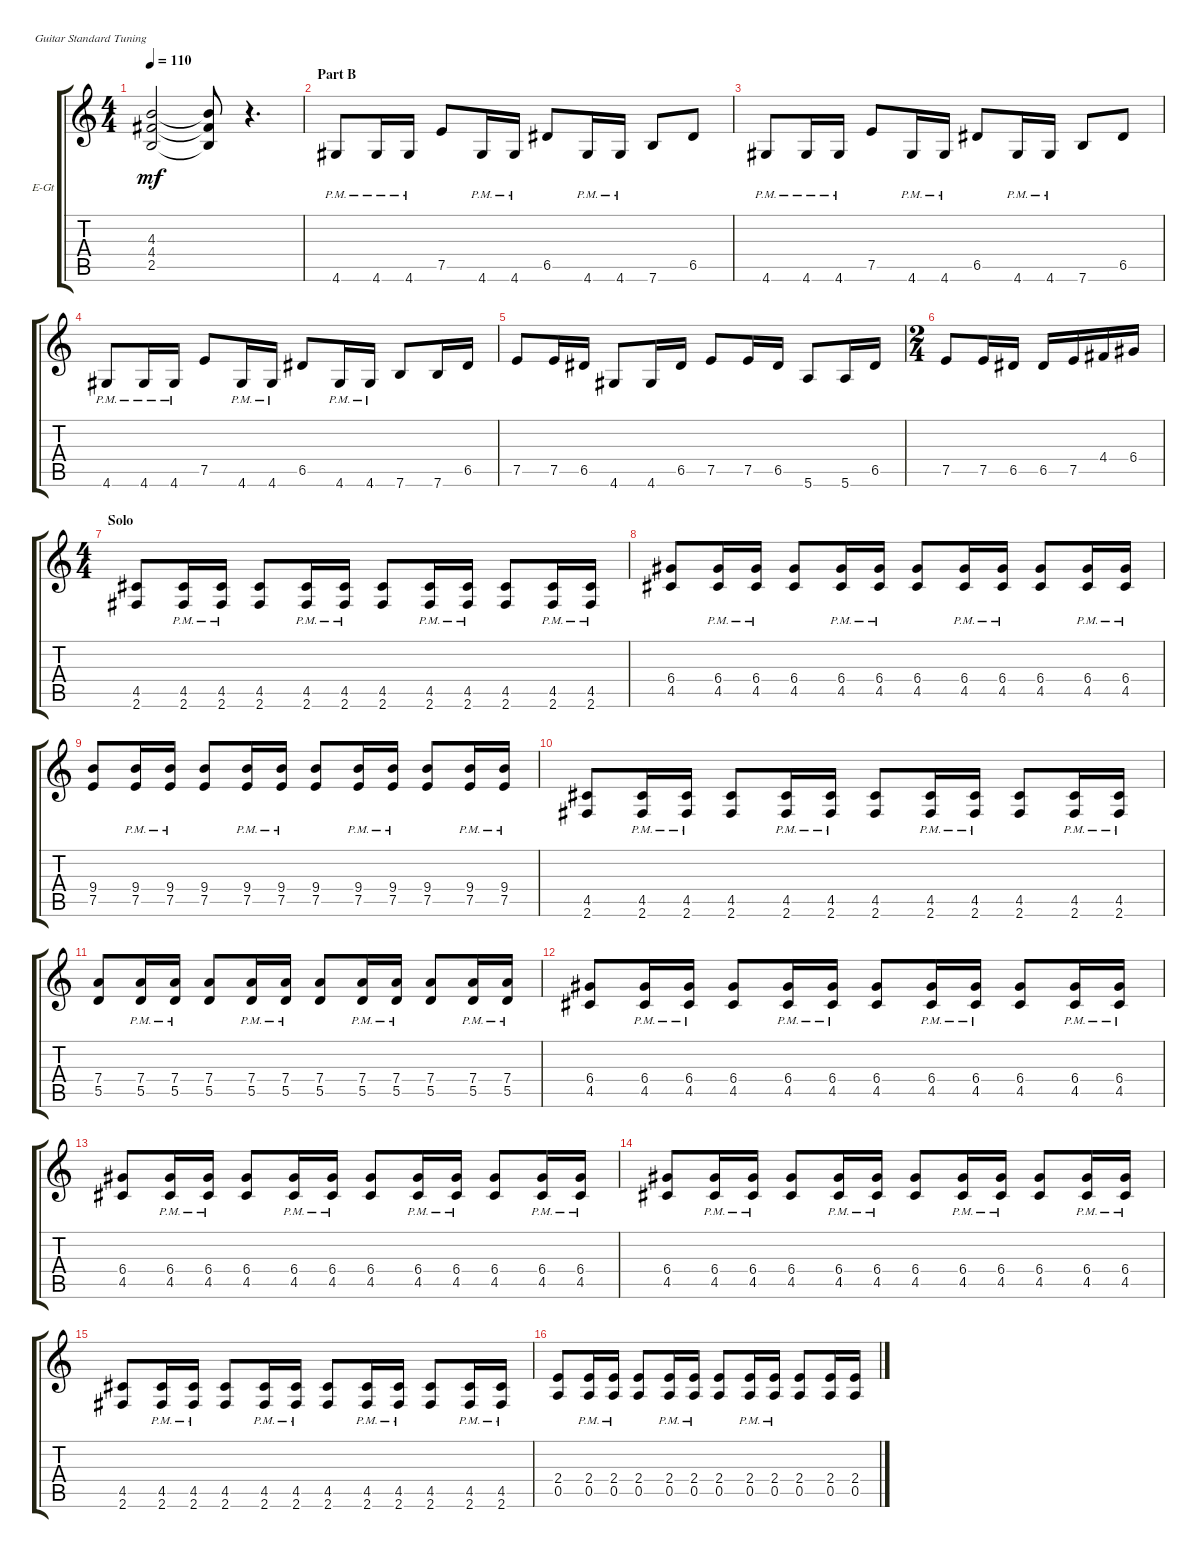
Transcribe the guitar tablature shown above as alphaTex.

\defaultSystemsLayout 4
\bracketExtendMode groupsimilarinstruments
\firstSystemTrackNameOrientation horizontal
\otherSystemsTrackNameOrientation horizontal
\track ("Electric Guitar" "E-Gt") {instrument distortionguitar}
\staff {score tabs}
\tuning (E4 B3 G3 D3 A2 E2)
\ts (4 4)
\tempo 110
\clef g2
\ks c
(2.5 4.4 4.3).2{dy mf} (2.5{t} 4.4{t} 4.3{t}).8 r.4{d} |
\section ("" "Part B")
4.6{pm}.8 4.6{pm}.16 4.6{pm}.16 7.5.8 4.6{pm}.16 4.6{pm}.16 6.5.8 4.6{pm}.16 4.6{pm}.16 7.6.8 6.5.8 |
4.6{pm}.8 4.6{pm}.16 4.6{pm}.16 7.5.8 4.6{pm}.16 4.6{pm}.16 6.5.8 4.6{pm}.16 4.6{pm}.16 7.6.8 6.5.8 |
4.6{pm}.8 4.6{pm}.16 4.6{pm}.16 7.5.8 4.6{pm}.16 4.6{pm}.16 6.5.8 4.6{pm}.16 4.6{pm}.16 7.6.8 7.6.16 6.5.16 |
7.5.8 7.5.16 6.5.16 4.6.8 4.6.16 6.5.16 7.5.8 7.5.16 6.5.16 5.6.8 5.6.16 6.5.16 |
\ts (2 4)
7.5.8 7.5.16 6.5.16 6.5.16 7.5.16 4.4.16 6.4.16 |
\ts (4 4)
\section ("" "Solo")
(2.6 4.5).8 (2.6{pm} 4.5{pm}).16 (2.6{pm} 4.5{pm}).16 (2.6 4.5).8 (2.6{pm} 4.5{pm}).16 (2.6{pm} 4.5{pm}).16 (2.6 4.5).8 (2.6{pm} 4.5{pm}).16 (2.6{pm} 4.5{pm}).16 (2.6 4.5).8 (2.6{pm} 4.5{pm}).16 (2.6{pm} 4.5{pm}).16 |
(4.5 6.4).8 (4.5{pm} 6.4{pm}).16 (4.5{pm} 6.4{pm}).16 (4.5 6.4).8 (4.5{pm} 6.4{pm}).16 (4.5{pm} 6.4{pm}).16 (4.5 6.4).8 (4.5{pm} 6.4{pm}).16 (4.5{pm} 6.4{pm}).16 (4.5 6.4).8 (4.5{pm} 6.4{pm}).16 (4.5{pm} 6.4{pm}).16 |
(7.5 9.4).8 (7.5{pm} 9.4{pm}).16 (7.5{pm} 9.4{pm}).16 (7.5 9.4).8 (7.5{pm} 9.4{pm}).16 (7.5{pm} 9.4{pm}).16 (7.5 9.4).8 (7.5{pm} 9.4{pm}).16 (7.5{pm} 9.4{pm}).16 (7.5 9.4).8 (7.5{pm} 9.4{pm}).16 (7.5{pm} 9.4{pm}).16 |
(2.6 4.5).8 (2.6{pm} 4.5{pm}).16 (2.6{pm} 4.5{pm}).16 (2.6 4.5).8 (2.6{pm} 4.5{pm}).16 (2.6{pm} 4.5{pm}).16 (2.6 4.5).8 (2.6{pm} 4.5{pm}).16 (2.6{pm} 4.5{pm}).16 (2.6 4.5).8 (2.6{pm} 4.5{pm}).16 (2.6{pm} 4.5{pm}).16 |
(5.5 7.4).8 (5.5{pm} 7.4{pm}).16 (5.5{pm} 7.4{pm}).16 (5.5 7.4).8 (5.5{pm} 7.4{pm}).16 (5.5{pm} 7.4{pm}).16 (5.5 7.4).8 (5.5{pm} 7.4{pm}).16 (5.5{pm} 7.4{pm}).16 (5.5 7.4).8 (5.5{pm} 7.4{pm}).16 (5.5{pm} 7.4{pm}).16 |
(4.5 6.4).8 (4.5{pm} 6.4{pm}).16 (4.5{pm} 6.4{pm}).16 (4.5 6.4).8 (4.5{pm} 6.4{pm}).16 (4.5{pm} 6.4{pm}).16 (4.5 6.4).8 (4.5{pm} 6.4{pm}).16 (4.5{pm} 6.4{pm}).16 (4.5 6.4).8 (4.5{pm} 6.4{pm}).16 (4.5{pm} 6.4{pm}).16 |
(4.5 6.4).8 (4.5{pm} 6.4{pm}).16 (4.5{pm} 6.4{pm}).16 (4.5 6.4).8 (4.5{pm} 6.4{pm}).16 (4.5{pm} 6.4{pm}).16 (4.5 6.4).8 (4.5{pm} 6.4{pm}).16 (4.5{pm} 6.4{pm}).16 (4.5 6.4).8 (4.5{pm} 6.4{pm}).16 (4.5{pm} 6.4{pm}).16 |
(4.5 6.4).8 (4.5{pm} 6.4{pm}).16 (4.5{pm} 6.4{pm}).16 (4.5 6.4).8 (4.5{pm} 6.4{pm}).16 (4.5{pm} 6.4{pm}).16 (4.5 6.4).8 (4.5{pm} 6.4{pm}).16 (4.5{pm} 6.4{pm}).16 (4.5 6.4).8 (4.5{pm} 6.4{pm}).16 (4.5{pm} 6.4{pm}).16 |
(2.6 4.5).8 (2.6{pm} 4.5{pm}).16 (2.6{pm} 4.5{pm}).16 (2.6 4.5).8 (2.6{pm} 4.5{pm}).16 (2.6{pm} 4.5{pm}).16 (2.6 4.5).8 (2.6{pm} 4.5{pm}).16 (2.6{pm} 4.5{pm}).16 (2.6 4.5).8 (2.6{pm} 4.5{pm}).16 (2.6{pm} 4.5{pm}).16 |
(0.5 2.4).8 (0.5{pm} 2.4{pm}).16 (0.5{pm} 2.4{pm}).16 (0.5 2.4).8 (0.5{pm} 2.4{pm}).16 (0.5{pm} 2.4{pm}).16 (0.5 2.4).8 (0.5{pm} 2.4{pm}).16 (0.5{pm} 2.4{pm}).16 (0.5 2.4).8 (0.5 2.4).16 (0.5 2.4).16
